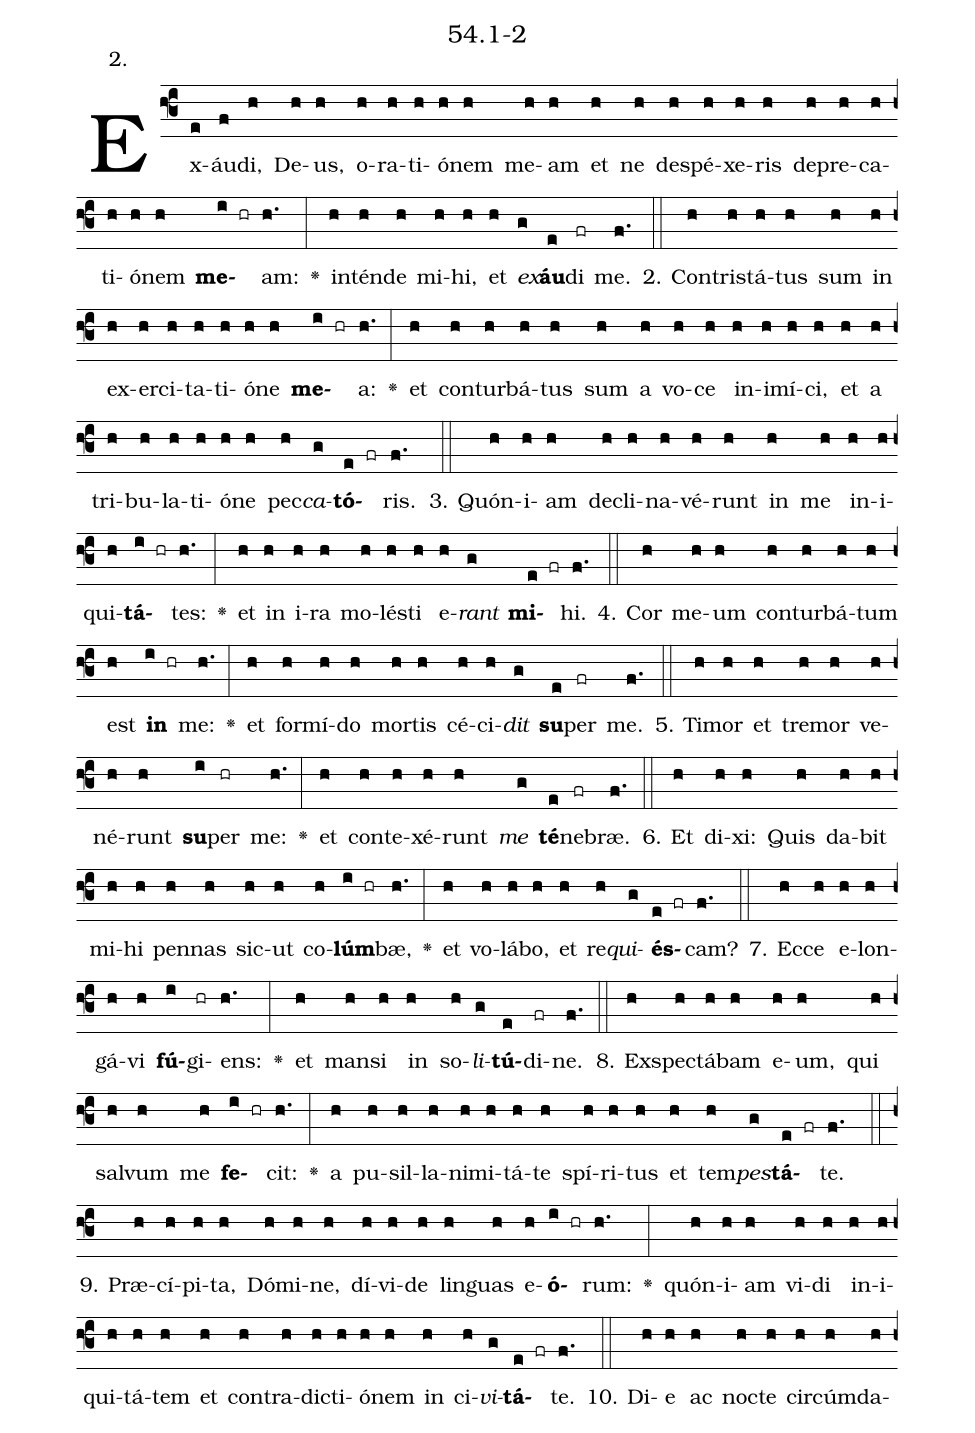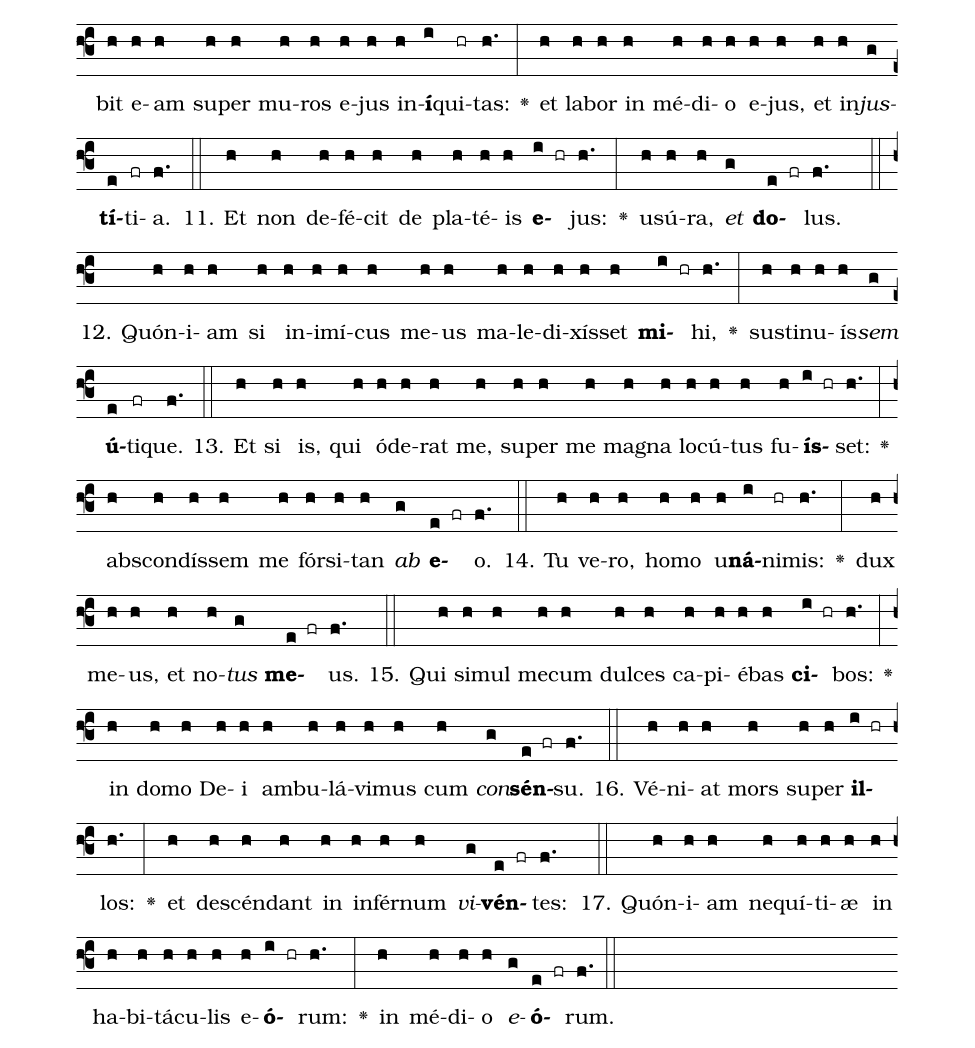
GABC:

name: 54.1-2;
annotation: 2.;
%%
(f3)Ex(e)áu(f)di,(h) De(h)us,(h) o(h)ra(h)ti(h)ó(h)nem(h) me(h)am(h) et(h) ne(h) de(h)spé(h)xe(h)ris(h) de(h)pre(h)ca(h)ti(h)ó(h)nem(h) <b>me</b>(i hr)am:(h.) <v>\greheightstar</v>(:) in(h)tén(h)de(h) mi(h)hi,(h) et(h) <i>ex</i>(g)<b>áu</b>(e)di(fr) me.(f.) (::)
2. Con(h)tris(h)tá(h)tus(h) sum(h) in(h) ex(h)er(h)ci(h)ta(h)ti(h)ó(h)ne(h) <b>me</b>(i hr)a:(h.) <v>\greheightstar</v>(:) et(h) con(h)tur(h)bá(h)tus(h) sum(h) a(h) vo(h)ce(h) in(h)i(h)mí(h)ci,(h) et(h) a(h) tri(h)bu(h)la(h)ti(h)ó(h)ne(h) pec(h)<i>ca</i>(g)<b>tó</b>(e fr)ris.(f.) (::)
3. Quón(h)i(h)am(h) de(h)cli(h)na(h)vé(h)runt(h) in(h) me(h) in(h)i(h)qui(h)<b>tá</b>(i hr)tes:(h.) <v>\greheightstar</v>(:) et(h) in(h) i(h)ra(h) mo(h)lés(h)ti(h) e(h)<i>rant</i>(g) <b>mi</b>(e fr)hi.(f.) (::)
4. Cor(h) me(h)um(h) con(h)tur(h)bá(h)tum(h) est(h) <b>in</b>(i hr) me:(h.) <v>\greheightstar</v>(:) et(h) for(h)mí(h)do(h) mor(h)tis(h) cé(h)ci(h)<i>dit</i>(g) <b>su</b>(e)per(fr) me.(f.) (::)
5. Ti(h)mor(h) et(h) tre(h)mor(h) ve(h)né(h)runt(h) <b>su</b>(i)per(hr) me:(h.) <v>\greheightstar</v>(:) et(h) con(h)te(h)xé(h)runt(h) <i>me</i>(g) <b>té</b>(e)ne(fr)bræ.(f.) (::)
6. Et(h) di(h)xi:(h) Quis(h) da(h)bit(h) mi(h)hi(h) pen(h)nas(h) sic(h)ut(h) co(h)<b>lúm</b>(i hr)bæ,(h.) <v>\greheightstar</v>(:) et(h) vo(h)lá(h)bo,(h) et(h) re(h)<i>qui</i>(g)<b>és</b>(e fr)cam?(f.) (::)
7. Ec(h)ce(h) e(h)lon(h)gá(h)vi(h) <b>fú</b>(i)gi(hr)ens:(h.) <v>\greheightstar</v>(:) et(h) man(h)si(h) in(h) so(h)<i>li</i>(g)<b>tú</b>(e)di(fr)ne.(f.) (::)
8. Ex(h)spec(h)tá(h)bam(h) e(h)um,(h) qui(h) sal(h)vum(h) me(h) <b>fe</b>(i hr)cit:(h.) <v>\greheightstar</v>(:) a(h) pu(h)sil(h)la(h)ni(h)mi(h)tá(h)te(h) spí(h)ri(h)tus(h) et(h) tem(h)<i>pes</i>(g)<b>tá</b>(e fr)te.(f.) (::)
9. Præ(h)cí(h)pi(h)ta,(h) Dó(h)mi(h)ne,(h) dí(h)vi(h)de(h) lin(h)guas(h) e(h)<b>ó</b>(i hr)rum:(h.) <v>\greheightstar</v>(:) quón(h)i(h)am(h) vi(h)di(h) in(h)i(h)qui(h)tá(h)tem(h) et(h) con(h)tra(h)dic(h)ti(h)ó(h)nem(h) in(h) ci(h)<i>vi</i>(g)<b>tá</b>(e fr)te.(f.) (::)
10. Di(h)e(h) ac(h) noc(h)te(h) cir(h)cúm(h)da(h)bit(h) e(h)am(h) su(h)per(h) mu(h)ros(h) e(h)jus(h) in(h)<b>í</b>(i)qui(hr)tas:(h.) <v>\greheightstar</v>(:) et(h) la(h)bor(h) in(h) mé(h)di(h)o(h) e(h)jus,(h) et(h) in(h)<i>jus</i>(g)<b>tí</b>(e)ti(fr)a.(f.) (::)
11. Et(h) non(h) de(h)fé(h)cit(h) de(h) pla(h)té(h)is(h) <b>e</b>(i hr)jus:(h.) <v>\greheightstar</v>(:) u(h)sú(h)ra,(h) <i>et</i>(g) <b>do</b>(e fr)lus.(f.) (::)
12. Quón(h)i(h)am(h) si(h) in(h)i(h)mí(h)cus(h) me(h)us(h) ma(h)le(h)di(h)xís(h)set(h) <b>mi</b>(i hr)hi,(h.) <v>\greheightstar</v>(:) sus(h)ti(h)nu(h)ís(h)<i>sem</i>(g) <b>ú</b>(e)ti(fr)que.(f.) (::)
13. Et(h) si(h) is,(h) qui(h) ó(h)de(h)rat(h) me,(h) su(h)per(h) me(h) ma(h)gna(h) lo(h)cú(h)tus(h) fu(h)<b>ís</b>(i hr)set:(h.) <v>\greheightstar</v>(:) abs(h)con(h)dís(h)sem(h) me(h) fór(h)si(h)tan(h) <i>ab</i>(g) <b>e</b>(e fr)o.(f.) (::)
14. Tu(h) ve(h)ro,(h) ho(h)mo(h) u(h)<b>ná</b>(i)ni(hr)mis:(h.) <v>\greheightstar</v>(:) dux(h) me(h)us,(h) et(h) no(h)<i>tus</i>(g) <b>me</b>(e fr)us.(f.) (::)
15. Qui(h) si(h)mul(h) me(h)cum(h) dul(h)ces(h) ca(h)pi(h)é(h)bas(h) <b>ci</b>(i hr)bos:(h.) <v>\greheightstar</v>(:) in(h) do(h)mo(h) De(h)i(h) am(h)bu(h)lá(h)vi(h)mus(h) cum(h) <i>con</i>(g)<b>sén</b>(e fr)su.(f.) (::)
16. Vé(h)ni(h)at(h) mors(h) su(h)per(h) <b>il</b>(i hr)los:(h.) <v>\greheightstar</v>(:) et(h) de(h)scén(h)dant(h) in(h) in(h)fér(h)num(h) <i>vi</i>(g)<b>vén</b>(e fr)tes:(f.) (::)
17. Quón(h)i(h)am(h) ne(h)quí(h)ti(h)æ(h) in(h) ha(h)bi(h)tá(h)cu(h)lis(h) e(h)<b>ó</b>(i hr)rum:(h.) <v>\greheightstar</v>(:) in(h) mé(h)di(h)o(h) <i>e</i>(g)<b>ó</b>(e fr)rum.(f.) (::)
